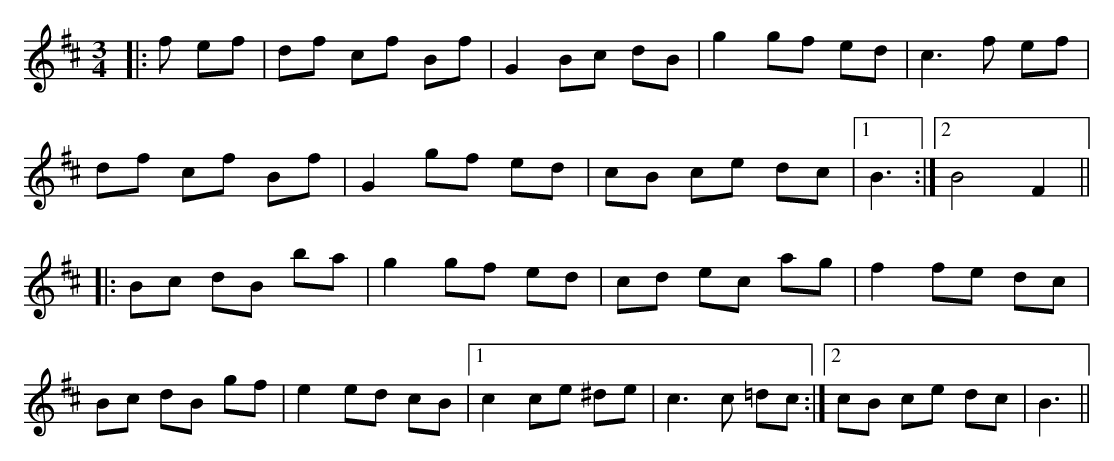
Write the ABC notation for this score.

X:1
M:3/4
K:Bmin
|:f ef|df cf Bf|G2 Bc dB|g2 gf ed|c3 f ef|
df cf Bf|G2 gf ed|cB ce dc|1 B3:|2 B4 F2||
|:Bc dB ba|g2 gf ed|cd ec ag|f2 fe dc|
Bc dB gf|e2 ed cB|1 c2 ce ^de|c3 c =dc:|2 cB ce dc|B3||
